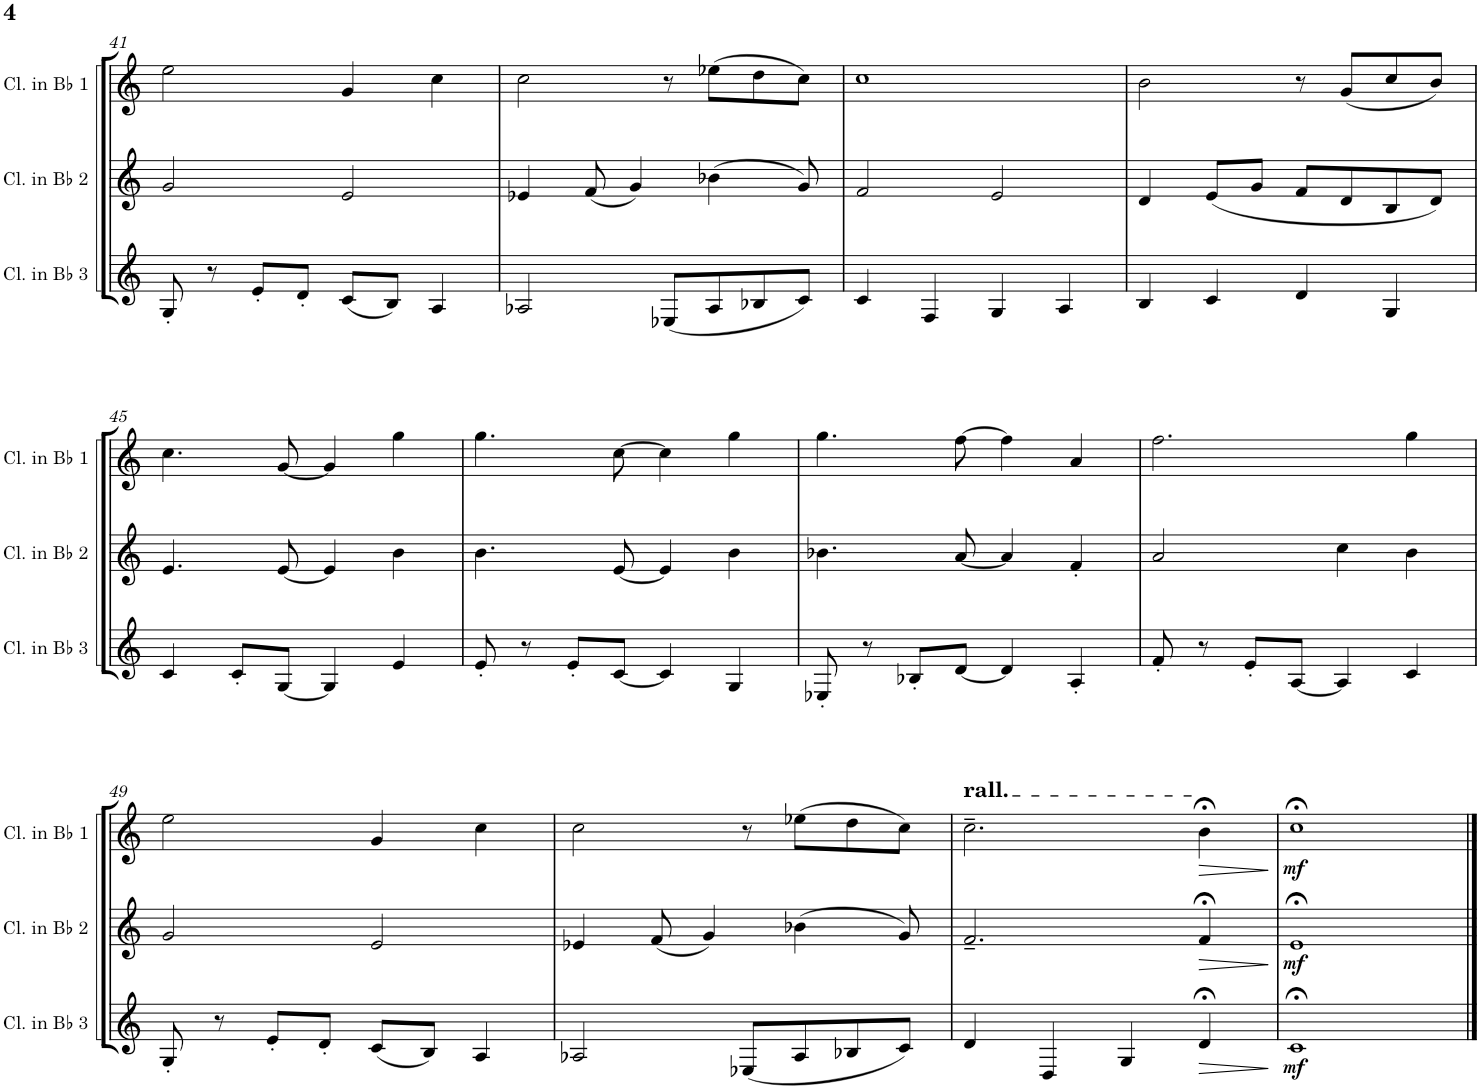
**kern	**dynam	**kern	**dynam	**kern	**dynam
*part3	*part3	*part2	*part2	*part1	*part1
*staff3	*staff3	*staff2	*staff2	*staff1	*staff1
*I"Clarinet in Bb 3	*	*I"Clarinet in Bb 2	*	*I"Clarinet in Bb 1	*
*I'Cl. in Bb 3	*	*I'Cl. in Bb 2	*	*I'Cl. in Bb 1	*
!!LO:PB:g=z
*clefG2	*	*clefG2	*	*clefG2	*
*Trd1c2	*	*Trd1c2	*	*Trd1c2	*
*k[]	*	*k[]	*	*k[]	*
*M4/4	*	*M4/4	*	*M4/4	*
=41	=41	=41	=41	=41	=41
8G'/	.	2g/	.	2ee\	.
8r	.	.	.	.	.
8e'/L	.	.	.	.	.
8d'/J	.	.	.	.	.
(8c/L	.	2e/	.	4g/	.
8B/J)	.	.	.	.	.
4A/	.	.	.	4cc\	.
=42	=42	=42	=42	=42	=42
2A-X/	.	4e-X/	.	2cc\	.
.	.	(8f/	.	.	.
.	.	4g/)	.	.	.
(8E-X/L	.	.	.	8r	.
8A-/	.	(4b-X\	.	(8ee-X\L	.
8B-X/	.	.	.	8dd\	.
8c/J)	.	8g/)	.	8cc\J)	.
=43	=43	=43	=43	=43	=43
4c/	.	2f/	.	1cc	.
4F/	.	.	.	.	.
4G/	.	2e/	.	.	.
4A/	.	.	.	.	.
=44	=44	=44	=44	=44	=44
4B/	.	4d/	.	2b\	.
4c/	.	(8e/L	.	.	.
.	.	8g/J	.	.	.
4d/	.	8f/L	.	8r	.
.	.	8d/	.	(8g/L	.
4G/	.	8B/	.	8cc/	.
.	.	8d/J)	.	8b/J)	.
!!LO:LB:g=z
=45	=45	=45	=45	=45	=45
4c/	.	4.e/	.	4.cc\	.
8c'/L	.	.	.	.	.
[8G/J	.	[8e/	.	[8g/	.
4G/]	.	4e/]	.	4g/]	.
4e/	.	4b\	.	4gg\	.
=46	=46	=46	=46	=46	=46
8e'/	.	4.b\	.	4.gg\	.
8r	.	.	.	.	.
8e'/L	.	.	.	.	.
[8c/J	.	[8e/	.	[8cc\	.
4c/]	.	4e/]	.	4cc\]	.
4G/	.	4b\	.	4gg\	.
=47	=47	=47	=47	=47	=47
8E-X'/	.	4.b-X\	.	4.gg\	.
8r	.	.	.	.	.
8B-X'/L	.	.	.	.	.
[8d/J	.	[8a/	.	[8ff\	.
4d/]	.	4a/]	.	4ff\]	.
4A'/	.	4f'/	.	4a/	.
=48	=48	=48	=48	=48	=48
8f'/	.	2a/	.	2.ff\	.
8r	.	.	.	.	.
8e'/L	.	.	.	.	.
[8A/J	.	.	.	.	.
4A/]	.	4cc\	.	.	.
4c/	.	4b\	.	4gg\	.
!!LO:LB:g=z
=49	=49	=49	=49	=49	=49
8G'/	.	2g/	.	2ee\	.
8r	.	.	.	.	.
8e'/L	.	.	.	.	.
8d'/J	.	.	.	.	.
(8c/L	.	2e/	.	4g/	.
8B/J)	.	.	.	.	.
4A/	.	.	.	4cc\	.
=50	=50	=50	=50	=50	=50
2A-X/	.	4e-X/	.	2cc\	.
.	.	(8f/	.	.	.
.	.	4g/)	.	.	.
(8E-X/L	.	.	.	8r	.
8A-/	.	(4b-X\	.	(8ee-X\L	.
8B-X/	.	.	.	8dd\	.
8c/J)	.	8g/)	.	8cc\J)	.
=51	=51	=51	=51	=51	=51
!	!	!	!	!LO:TX:a:t=rall.	!
4d/	.	2.f~/	.	2.cc~\	.
4D/	.	.	.	.	.
4G/	.	.	.	.	.
!	!LO:HP:b	!	!LO:HP:b	!	!LO:HP:b
4d;</	>	4f;</	>	4b;<\	>
.	]	.	]	.	]
=52	=52	=52	=52	=52	=52
!	!LO:DY:b	!	!LO:DY:b	!	!LO:DY:b
1c;<	mf	1e;<	mf	1cc;<	mf
==	==	==	==	==	==
*-	*-	*-	*-	*-	*-
